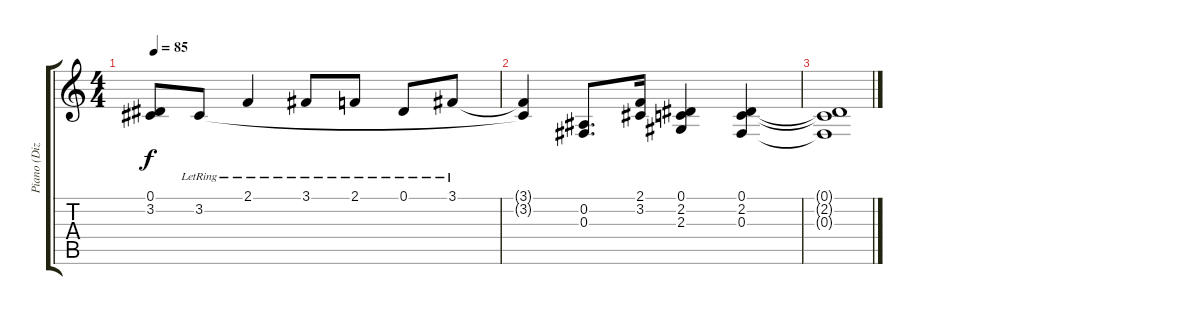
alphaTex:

\track ("Piano (Dizzy Reed)" "Piano (Diz") {instrument acousticgrandpiano}
\staff {score tabs}
\tuning (Eb4 Bb3 Gb3 Db3 Ab2 Eb2) {hide}
\ts (4 4)
\tempo 85
\clef g2
\ks c
(0.1{t} 3.2{t}).8{dy f} 3.2{lr}.8 2.1{lr}.4 3.1{lr}.8 2.1{lr}.8 0.1{lr}.8 3.1{lr}.8 |
(3.1{t} 3.2{t}).4 (0.2 0.3).8{d} (2.1 3.2).16 (0.1 2.2 2.3).4 (0.1 2.2 0.3).4 |
(0.1{t} 2.2{t} 0.3{t}).1
